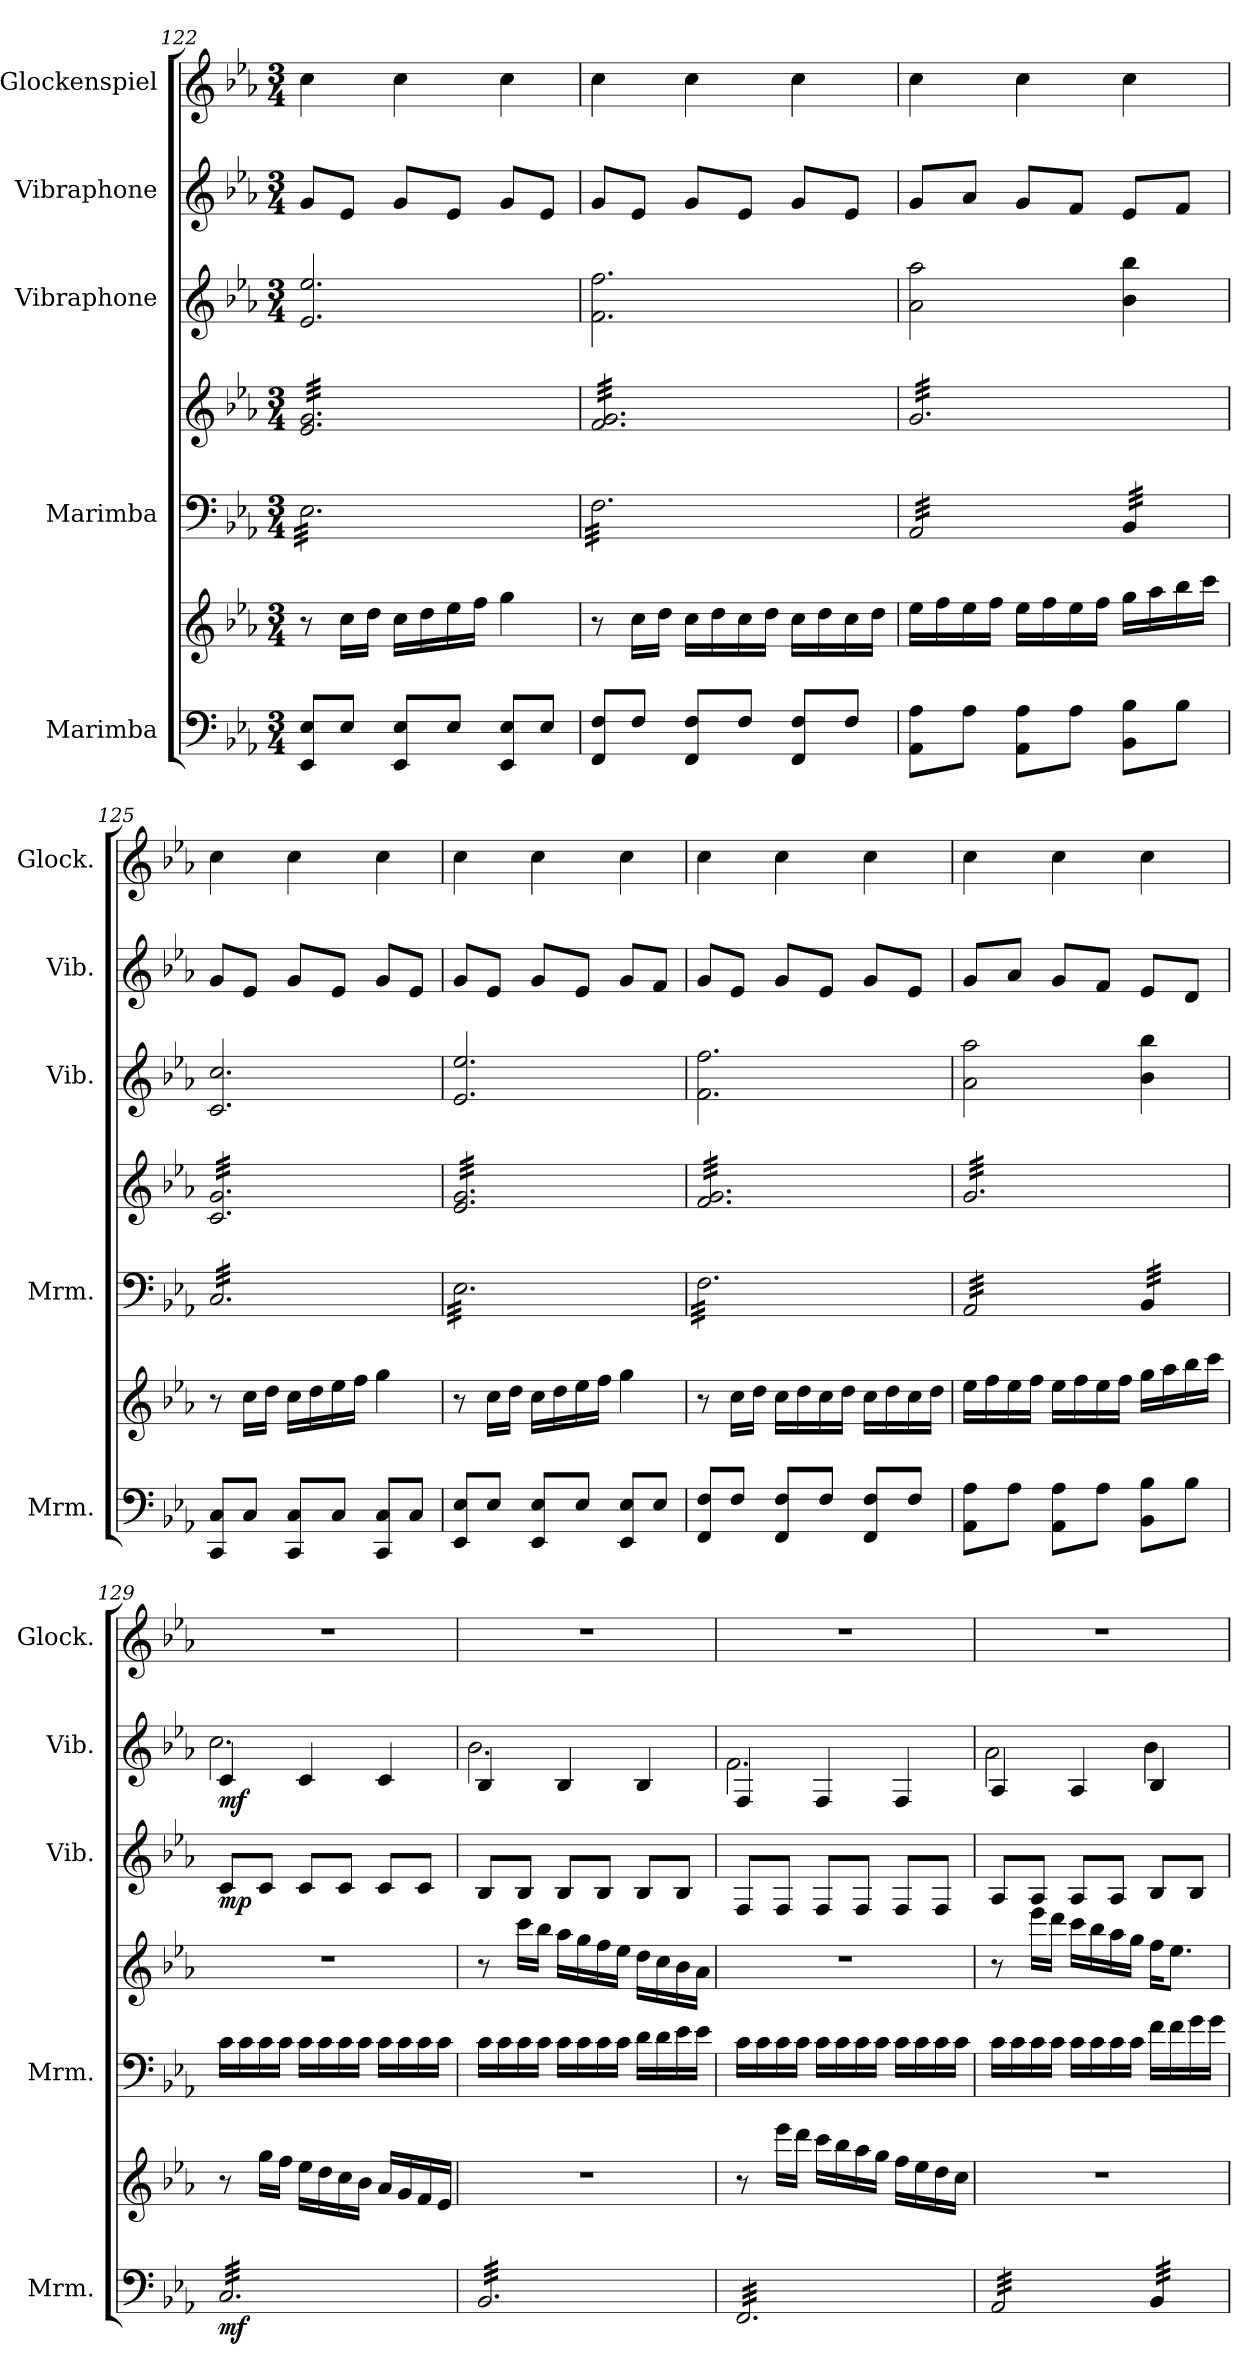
**kern	**kern	**dynam	**kern	**kern	**dynam	**kern	**dynam	**kern	**dynam	**kern
*part5	*part5	*part5	*part4	*part4	*part4	*part3	*part3	*part2	*part2	*part1
*staff7	*staff6	*staff6/7	*staff5	*staff4	*staff4/5	*staff3	*staff3	*staff2	*staff2	*staff1
*I"Marimba	*	*	*I"Marimba	*	*	*I"Vibraphone	*	*I"Vibraphone	*	*I"Glockenspiel
*I'Mrm.	*	*	*I'Mrm.	*	*	*I'Vib.	*	*I'Vib.	*	*I'Glock.
*clefF4	*clefG2	*	*clefF4	*clefG2	*	*clefG2	*	*clefG2	*	*clefG2
*	*	*	*	*	*	*	*	*	*	*ITrd-14c-24
*k[b-e-a-]	*k[b-e-a-]	*	*k[b-e-a-]	*k[b-e-a-]	*	*k[b-e-a-]	*	*k[b-e-a-]	*	*k[b-e-a-]
*M3/4	*M3/4	*	*M3/4	*M3/4	*	*M3/4	*	*M3/4	*	*M3/4
=122	=122	=122	=122	=122	=122	=122	=122	=122	=122	=122
*	*	*	*tremolo	*	*	*	*	*	*	*
*	*	*	*	*tremolo	*	*	*	*	*	*
8EE-/ 8E-/L	8r	.	32E-\LLL	32e-/ 32g/LLL	.	2.e-/ 2.ee-/	.	8g/L	.	4cccc\
.	.	.	32E-\	32e-/ 32g/	.	.	.	.	.	.
.	.	.	32E-\	32e-/ 32g/	.	.	.	.	.	.
.	.	.	32E-\	32e-/ 32g/	.	.	.	.	.	.
8E-/J	16cc\LL	.	32E-\	32e-/ 32g/	.	.	.	8e-/J	.	.
.	.	.	32E-\	32e-/ 32g/	.	.	.	.	.	.
.	16dd\JJ	.	32E-\	32e-/ 32g/	.	.	.	.	.	.
.	.	.	32E-\	32e-/ 32g/	.	.	.	.	.	.
8EE-/ 8E-/L	16cc\LL	.	32E-\	32e-/ 32g/	.	.	.	8g/L	.	4cccc\
.	.	.	32E-\	32e-/ 32g/	.	.	.	.	.	.
.	16dd\	.	32E-\	32e-/ 32g/	.	.	.	.	.	.
.	.	.	32E-\	32e-/ 32g/	.	.	.	.	.	.
8E-/J	16ee-\	.	32E-\	32e-/ 32g/	.	.	.	8e-/J	.	.
.	.	.	32E-\	32e-/ 32g/	.	.	.	.	.	.
.	16ff\JJ	.	32E-\	32e-/ 32g/	.	.	.	.	.	.
.	.	.	32E-\	32e-/ 32g/	.	.	.	.	.	.
8EE-/ 8E-/L	4gg\	.	32E-\	32e-/ 32g/	.	.	.	8g/L	.	4cccc\
.	.	.	32E-\	32e-/ 32g/	.	.	.	.	.	.
.	.	.	32E-\	32e-/ 32g/	.	.	.	.	.	.
.	.	.	32E-\	32e-/ 32g/	.	.	.	.	.	.
8E-/J	.	.	32E-\	32e-/ 32g/	.	.	.	8e-/J	.	.
.	.	.	32E-\	32e-/ 32g/	.	.	.	.	.	.
.	.	.	32E-\	32e-/ 32g/	.	.	.	.	.	.
.	.	.	32E-\JJJ	32e-/ 32g/JJJ	.	.	.	.	.	.
!!LO:PB:g=z
=123	=123	=123	=123	=123	=123	=123	=123	=123	=123	=123
8FF/ 8F/L	8r	.	32F\LLL	32f/ 32g/LLL	.	2.f\ 2.ff\	.	8g/L	.	4cccc\
.	.	.	32F\	32f/ 32g/	.	.	.	.	.	.
.	.	.	32F\	32f/ 32g/	.	.	.	.	.	.
.	.	.	32F\	32f/ 32g/	.	.	.	.	.	.
8F/J	16cc\LL	.	32F\	32f/ 32g/	.	.	.	8e-/J	.	.
.	.	.	32F\	32f/ 32g/	.	.	.	.	.	.
.	16dd\JJ	.	32F\	32f/ 32g/	.	.	.	.	.	.
.	.	.	32F\	32f/ 32g/	.	.	.	.	.	.
8FF/ 8F/L	16cc\LL	.	32F\	32f/ 32g/	.	.	.	8g/L	.	4cccc\
.	.	.	32F\	32f/ 32g/	.	.	.	.	.	.
.	16dd\	.	32F\	32f/ 32g/	.	.	.	.	.	.
.	.	.	32F\	32f/ 32g/	.	.	.	.	.	.
8F/J	16cc\	.	32F\	32f/ 32g/	.	.	.	8e-/J	.	.
.	.	.	32F\	32f/ 32g/	.	.	.	.	.	.
.	16dd\JJ	.	32F\	32f/ 32g/	.	.	.	.	.	.
.	.	.	32F\	32f/ 32g/	.	.	.	.	.	.
8FF/ 8F/L	16cc\LL	.	32F\	32f/ 32g/	.	.	.	8g/L	.	4cccc\
.	.	.	32F\	32f/ 32g/	.	.	.	.	.	.
.	16dd\	.	32F\	32f/ 32g/	.	.	.	.	.	.
.	.	.	32F\	32f/ 32g/	.	.	.	.	.	.
8F/J	16cc\	.	32F\	32f/ 32g/	.	.	.	8e-/J	.	.
.	.	.	32F\	32f/ 32g/	.	.	.	.	.	.
.	16dd\JJ	.	32F\	32f/ 32g/	.	.	.	.	.	.
.	.	.	32F\JJJ	32f/ 32g/JJJ	.	.	.	.	.	.
=124	=124	=124	=124	=124	=124	=124	=124	=124	=124	=124
8AA-\ 8A-\L	16ee-\LL	.	32AA-/LLL	32g/LLL	.	2a-\ 2aa-\	.	8g/L	.	4cccc\
.	.	.	32AA-/	32g/	.	.	.	.	.	.
.	16ff\	.	32AA-/	32g/	.	.	.	.	.	.
.	.	.	32AA-/	32g/	.	.	.	.	.	.
8A-\J	16ee-\	.	32AA-/	32g/	.	.	.	8a-/J	.	.
.	.	.	32AA-/	32g/	.	.	.	.	.	.
.	16ff\JJ	.	32AA-/	32g/	.	.	.	.	.	.
.	.	.	32AA-/	32g/	.	.	.	.	.	.
8AA-\ 8A-\L	16ee-\LL	.	32AA-/	32g/	.	.	.	8g/L	.	4cccc\
.	.	.	32AA-/	32g/	.	.	.	.	.	.
.	16ff\	.	32AA-/	32g/	.	.	.	.	.	.
.	.	.	32AA-/	32g/	.	.	.	.	.	.
8A-\J	16ee-\	.	32AA-/	32g/	.	.	.	8f/J	.	.
.	.	.	32AA-/	32g/	.	.	.	.	.	.
.	16ff\JJ	.	32AA-/	32g/	.	.	.	.	.	.
.	.	.	32AA-/JJJ	32g/	.	.	.	.	.	.
8BB-\ 8B-\L	16gg\LL	.	32BB-/LLL	32g/	.	4b-\ 4bb-\	.	8e-/L	.	4cccc\
.	.	.	32BB-/	32g/	.	.	.	.	.	.
.	16aa-\	.	32BB-/	32g/	.	.	.	.	.	.
.	.	.	32BB-/	32g/	.	.	.	.	.	.
8B-\J	16bb-\	.	32BB-/	32g/	.	.	.	8f/J	.	.
.	.	.	32BB-/	32g/	.	.	.	.	.	.
.	16ccc\JJ	.	32BB-/	32g/	.	.	.	.	.	.
.	.	.	32BB-/JJJ	32g/JJJ	.	.	.	.	.	.
=125	=125	=125	=125	=125	=125	=125	=125	=125	=125	=125
!	!	!	!	!	!LO:DY:b	!	!	!	!	!
!	!	!	!	!	!LO:DY:n=1:b	!	!	!	!	!
8CC/ 8C/L	8r	.	32C/LLL	32c/ 32g/LLL	mp mp	2.c/ 2.cc/	.	8g/L	.	4cccc\
.	.	.	32C/	32c/ 32g/	.	.	.	.	.	.
.	.	.	32C/	32c/ 32g/	.	.	.	.	.	.
.	.	.	32C/	32c/ 32g/	.	.	.	.	.	.
8C/J	16cc\LL	.	32C/	32c/ 32g/	.	.	.	8e-/J	.	.
.	.	.	32C/	32c/ 32g/	.	.	.	.	.	.
.	16dd\JJ	.	32C/	32c/ 32g/	.	.	.	.	.	.
.	.	.	32C/	32c/ 32g/	.	.	.	.	.	.
8CC/ 8C/L	16cc\LL	.	32C/	32c/ 32g/	.	.	.	8g/L	.	4cccc\
.	.	.	32C/	32c/ 32g/	.	.	.	.	.	.
.	16dd\	.	32C/	32c/ 32g/	.	.	.	.	.	.
.	.	.	32C/	32c/ 32g/	.	.	.	.	.	.
8C/J	16ee-\	.	32C/	32c/ 32g/	.	.	.	8e-/J	.	.
.	.	.	32C/	32c/ 32g/	.	.	.	.	.	.
.	16ff\JJ	.	32C/	32c/ 32g/	.	.	.	.	.	.
.	.	.	32C/	32c/ 32g/	.	.	.	.	.	.
8CC/ 8C/L	4gg\	.	32C/	32c/ 32g/	.	.	.	8g/L	.	4cccc\
.	.	.	32C/	32c/ 32g/	.	.	.	.	.	.
.	.	.	32C/	32c/ 32g/	.	.	.	.	.	.
.	.	.	32C/	32c/ 32g/	.	.	.	.	.	.
8C/J	.	.	32C/	32c/ 32g/	.	.	.	8e-/J	.	.
.	.	.	32C/	32c/ 32g/	.	.	.	.	.	.
.	.	.	32C/	32c/ 32g/	.	.	.	.	.	.
.	.	.	32C/JJJ	32c/ 32g/JJJ	.	.	.	.	.	.
=126	=126	=126	=126	=126	=126	=126	=126	=126	=126	=126
8EE-/ 8E-/L	8r	.	32E-\LLL	32e-/ 32g/LLL	.	2.e-/ 2.ee-/	.	8g/L	.	4cccc\
.	.	.	32E-\	32e-/ 32g/	.	.	.	.	.	.
.	.	.	32E-\	32e-/ 32g/	.	.	.	.	.	.
.	.	.	32E-\	32e-/ 32g/	.	.	.	.	.	.
8E-/J	16cc\LL	.	32E-\	32e-/ 32g/	.	.	.	8e-/J	.	.
.	.	.	32E-\	32e-/ 32g/	.	.	.	.	.	.
.	16dd\JJ	.	32E-\	32e-/ 32g/	.	.	.	.	.	.
.	.	.	32E-\	32e-/ 32g/	.	.	.	.	.	.
8EE-/ 8E-/L	16cc\LL	.	32E-\	32e-/ 32g/	.	.	.	8g/L	.	4cccc\
.	.	.	32E-\	32e-/ 32g/	.	.	.	.	.	.
.	16dd\	.	32E-\	32e-/ 32g/	.	.	.	.	.	.
.	.	.	32E-\	32e-/ 32g/	.	.	.	.	.	.
8E-/J	16ee-\	.	32E-\	32e-/ 32g/	.	.	.	8e-/J	.	.
.	.	.	32E-\	32e-/ 32g/	.	.	.	.	.	.
.	16ff\JJ	.	32E-\	32e-/ 32g/	.	.	.	.	.	.
.	.	.	32E-\	32e-/ 32g/	.	.	.	.	.	.
8EE-/ 8E-/L	4gg\	.	32E-\	32e-/ 32g/	.	.	.	8g/L	.	4cccc\
.	.	.	32E-\	32e-/ 32g/	.	.	.	.	.	.
.	.	.	32E-\	32e-/ 32g/	.	.	.	.	.	.
.	.	.	32E-\	32e-/ 32g/	.	.	.	.	.	.
8E-/J	.	.	32E-\	32e-/ 32g/	.	.	.	8f/J	.	.
.	.	.	32E-\	32e-/ 32g/	.	.	.	.	.	.
.	.	.	32E-\	32e-/ 32g/	.	.	.	.	.	.
.	.	.	32E-\JJJ	32e-/ 32g/JJJ	.	.	.	.	.	.
=127	=127	=127	=127	=127	=127	=127	=127	=127	=127	=127
8FF/ 8F/L	8r	.	32F\LLL	32f/ 32g/LLL	.	2.f\ 2.ff\	.	8g/L	.	4cccc\
.	.	.	32F\	32f/ 32g/	.	.	.	.	.	.
.	.	.	32F\	32f/ 32g/	.	.	.	.	.	.
.	.	.	32F\	32f/ 32g/	.	.	.	.	.	.
8F/J	16cc\LL	.	32F\	32f/ 32g/	.	.	.	8e-/J	.	.
.	.	.	32F\	32f/ 32g/	.	.	.	.	.	.
.	16dd\JJ	.	32F\	32f/ 32g/	.	.	.	.	.	.
.	.	.	32F\	32f/ 32g/	.	.	.	.	.	.
8FF/ 8F/L	16cc\LL	.	32F\	32f/ 32g/	.	.	.	8g/L	.	4cccc\
.	.	.	32F\	32f/ 32g/	.	.	.	.	.	.
.	16dd\	.	32F\	32f/ 32g/	.	.	.	.	.	.
.	.	.	32F\	32f/ 32g/	.	.	.	.	.	.
8F/J	16cc\	.	32F\	32f/ 32g/	.	.	.	8e-/J	.	.
.	.	.	32F\	32f/ 32g/	.	.	.	.	.	.
.	16dd\JJ	.	32F\	32f/ 32g/	.	.	.	.	.	.
.	.	.	32F\	32f/ 32g/	.	.	.	.	.	.
8FF/ 8F/L	16cc\LL	.	32F\	32f/ 32g/	.	.	.	8g/L	.	4cccc\
.	.	.	32F\	32f/ 32g/	.	.	.	.	.	.
.	16dd\	.	32F\	32f/ 32g/	.	.	.	.	.	.
.	.	.	32F\	32f/ 32g/	.	.	.	.	.	.
8F/J	16cc\	.	32F\	32f/ 32g/	.	.	.	8e-/J	.	.
.	.	.	32F\	32f/ 32g/	.	.	.	.	.	.
.	16dd\JJ	.	32F\	32f/ 32g/	.	.	.	.	.	.
.	.	.	32F\JJJ	32f/ 32g/JJJ	.	.	.	.	.	.
!!LO:PB:g=z
=128	=128	=128	=128	=128	=128	=128	=128	=128	=128	=128
8AA-\ 8A-\L	16ee-\LL	.	32AA-/LLL	32g/LLL	.	2a-\ 2aa-\	.	8g/L	.	4cccc\
.	.	.	32AA-/	32g/	.	.	.	.	.	.
.	16ff\	.	32AA-/	32g/	.	.	.	.	.	.
.	.	.	32AA-/	32g/	.	.	.	.	.	.
8A-\J	16ee-\	.	32AA-/	32g/	.	.	.	8a-/J	.	.
.	.	.	32AA-/	32g/	.	.	.	.	.	.
.	16ff\JJ	.	32AA-/	32g/	.	.	.	.	.	.
.	.	.	32AA-/	32g/	.	.	.	.	.	.
8AA-\ 8A-\L	16ee-\LL	.	32AA-/	32g/	.	.	.	8g/L	.	4cccc\
.	.	.	32AA-/	32g/	.	.	.	.	.	.
.	16ff\	.	32AA-/	32g/	.	.	.	.	.	.
.	.	.	32AA-/	32g/	.	.	.	.	.	.
8A-\J	16ee-\	.	32AA-/	32g/	.	.	.	8f/J	.	.
.	.	.	32AA-/	32g/	.	.	.	.	.	.
.	16ff\JJ	.	32AA-/	32g/	.	.	.	.	.	.
.	.	.	32AA-/JJJ	32g/	.	.	.	.	.	.
8BB-\ 8B-\L	16gg\LL	.	32BB-/LLL	32g/	.	4b-\ 4bb-\	.	8e-/L	.	4cccc\
.	.	.	32BB-/	32g/	.	.	.	.	.	.
.	16aa-\	.	32BB-/	32g/	.	.	.	.	.	.
.	.	.	32BB-/	32g/	.	.	.	.	.	.
8B-\J	16bb-\	.	32BB-/	32g/	.	.	.	8d/J	.	.
.	.	.	32BB-/	32g/	.	.	.	.	.	.
.	16ccc\JJ	.	32BB-/	32g/	.	.	.	.	.	.
.	.	.	32BB-/JJJ	32g/JJJ	.	.	.	.	.	.
*	*	*	*	*Xtremolo	*	*	*	*	*	*
*	*	*	*Xtremolo	*	*	*	*	*	*	*
=129	=129	=129	=129	=129	=129	=129	=129	=129	=129	=129
*	*	*	*	*	*	*	*	*^	*	*
!	!	!LO:DY:b=2	!	!	!	!	!LO:DY:b	!	!	!LO:DY:b	!
*tremolo	*	*	*	*	*	*	*	*	*	*	*
32C/LLL	8r	mf	16c\LL	2.r	.	8c/L	mp	4c/	2.cc\	mf	2.r
32C/	.	.	.	.	.	.	.	.	.	.	.
32C/	.	.	16c\	.	.	.	.	.	.	.	.
32C/	.	.	.	.	.	.	.	.	.	.	.
32C/	16gg\LL	.	16c\	.	.	8c/J	.	.	.	.	.
32C/	.	.	.	.	.	.	.	.	.	.	.
32C/	16ff\JJ	.	16c\JJ	.	.	.	.	.	.	.	.
32C/	.	.	.	.	.	.	.	.	.	.	.
32C/	16ee-\LL	.	16c\LL	.	.	8c/L	.	4c/	.	.	.
32C/	.	.	.	.	.	.	.	.	.	.	.
32C/	16dd\	.	16c\	.	.	.	.	.	.	.	.
32C/	.	.	.	.	.	.	.	.	.	.	.
32C/	16cc\	.	16c\	.	.	8c/J	.	.	.	.	.
32C/	.	.	.	.	.	.	.	.	.	.	.
32C/	16b-\JJ	.	16c\JJ	.	.	.	.	.	.	.	.
32C/	.	.	.	.	.	.	.	.	.	.	.
32C/	16a-/LL	.	16c\LL	.	.	8c/L	.	4c/	.	.	.
32C/	.	.	.	.	.	.	.	.	.	.	.
32C/	16g/	.	16c\	.	.	.	.	.	.	.	.
32C/	.	.	.	.	.	.	.	.	.	.	.
32C/	16f/	.	16c\	.	.	8c/J	.	.	.	.	.
32C/	.	.	.	.	.	.	.	.	.	.	.
32C/	16e-/JJ	.	16c\JJ	.	.	.	.	.	.	.	.
32C/JJJ	.	.	.	.	.	.	.	.	.	.	.
=130	=130	=130	=130	=130	=130	=130	=130	=130	=130	=130	=130
32BB-/LLL	2.r	.	16c\LL	8r	.	8B-/L	.	4B-/	2.b-\	.	2.r
32BB-/	.	.	.	.	.	.	.	.	.	.	.
32BB-/	.	.	16c\	.	.	.	.	.	.	.	.
32BB-/	.	.	.	.	.	.	.	.	.	.	.
32BB-/	.	.	16c\	16ccc\LL	.	8B-/J	.	.	.	.	.
32BB-/	.	.	.	.	.	.	.	.	.	.	.
32BB-/	.	.	16c\JJ	16bb-\JJ	.	.	.	.	.	.	.
32BB-/	.	.	.	.	.	.	.	.	.	.	.
32BB-/	.	.	16c\LL	16aa-\LL	.	8B-/L	.	4B-/	.	.	.
32BB-/	.	.	.	.	.	.	.	.	.	.	.
32BB-/	.	.	16c\	16gg\	.	.	.	.	.	.	.
32BB-/	.	.	.	.	.	.	.	.	.	.	.
32BB-/	.	.	16c\	16ff\	.	8B-/J	.	.	.	.	.
32BB-/	.	.	.	.	.	.	.	.	.	.	.
32BB-/	.	.	16c\JJ	16ee-\JJ	.	.	.	.	.	.	.
32BB-/	.	.	.	.	.	.	.	.	.	.	.
32BB-/	.	.	16d\LL	16dd\LL	.	8B-/L	.	4B-/	.	.	.
32BB-/	.	.	.	.	.	.	.	.	.	.	.
32BB-/	.	.	16d\	16cc\	.	.	.	.	.	.	.
32BB-/	.	.	.	.	.	.	.	.	.	.	.
32BB-/	.	.	16e-\	16b-\	.	8B-/J	.	.	.	.	.
32BB-/	.	.	.	.	.	.	.	.	.	.	.
32BB-/	.	.	16e-\JJ	16a-\JJ	.	.	.	.	.	.	.
32BB-/JJJ	.	.	.	.	.	.	.	.	.	.	.
=131	=131	=131	=131	=131	=131	=131	=131	=131	=131	=131	=131
32FF/LLL	8r	.	16c\LL	2.r	.	8F/L	.	4F/	2.f\	.	2.r
32FF/	.	.	.	.	.	.	.	.	.	.	.
32FF/	.	.	16c\	.	.	.	.	.	.	.	.
32FF/	.	.	.	.	.	.	.	.	.	.	.
32FF/	16eee-\LL	.	16c\	.	.	8F/J	.	.	.	.	.
32FF/	.	.	.	.	.	.	.	.	.	.	.
32FF/	16ddd\JJ	.	16c\JJ	.	.	.	.	.	.	.	.
32FF/	.	.	.	.	.	.	.	.	.	.	.
32FF/	16ccc\LL	.	16c\LL	.	.	8F/L	.	4F/	.	.	.
32FF/	.	.	.	.	.	.	.	.	.	.	.
32FF/	16bb-\	.	16c\	.	.	.	.	.	.	.	.
32FF/	.	.	.	.	.	.	.	.	.	.	.
32FF/	16aa-\	.	16c\	.	.	8F/J	.	.	.	.	.
32FF/	.	.	.	.	.	.	.	.	.	.	.
32FF/	16gg\JJ	.	16c\JJ	.	.	.	.	.	.	.	.
32FF/	.	.	.	.	.	.	.	.	.	.	.
32FF/	16ff\LL	.	16c\LL	.	.	8F/L	.	4F/	.	.	.
32FF/	.	.	.	.	.	.	.	.	.	.	.
32FF/	16ee-\	.	16c\	.	.	.	.	.	.	.	.
32FF/	.	.	.	.	.	.	.	.	.	.	.
32FF/	16dd\	.	16c\	.	.	8F/J	.	.	.	.	.
32FF/	.	.	.	.	.	.	.	.	.	.	.
32FF/	16cc\JJ	.	16c\JJ	.	.	.	.	.	.	.	.
32FF/JJJ	.	.	.	.	.	.	.	.	.	.	.
!!LO:PB:g=z
=132	=132	=132	=132	=132	=132	=132	=132	=132	=132	=132	=132
32AA-/LLL	2.r	.	16c\LL	8r	.	8A-/L	.	4A-/	2a-\	.	2.r
32AA-/	.	.	.	.	.	.	.	.	.	.	.
32AA-/	.	.	16c\	.	.	.	.	.	.	.	.
32AA-/	.	.	.	.	.	.	.	.	.	.	.
32AA-/	.	.	16c\	16eee-\LL	.	8A-/J	.	.	.	.	.
32AA-/	.	.	.	.	.	.	.	.	.	.	.
32AA-/	.	.	16c\JJ	16ddd\JJ	.	.	.	.	.	.	.
32AA-/	.	.	.	.	.	.	.	.	.	.	.
32AA-/	.	.	16c\LL	16ccc\LL	.	8A-/L	.	4A-/	.	.	.
32AA-/	.	.	.	.	.	.	.	.	.	.	.
32AA-/	.	.	16c\	16bb-\	.	.	.	.	.	.	.
32AA-/	.	.	.	.	.	.	.	.	.	.	.
32AA-/	.	.	16c\	16aa-\	.	8A-/J	.	.	.	.	.
32AA-/	.	.	.	.	.	.	.	.	.	.	.
32AA-/	.	.	16c\JJ	16gg\JJ	.	.	.	.	.	.	.
32AA-/JJJ	.	.	.	.	.	.	.	.	.	.	.
32BB-/LLL	.	.	16f\LL	16ff\KL	.	8B-/L	.	4B-/	4b-\	.	.
32BB-/	.	.	.	.	.	.	.	.	.	.	.
32BB-/	.	.	16f\	8.ee-\J	.	.	.	.	.	.	.
32BB-/	.	.	.	.	.	.	.	.	.	.	.
32BB-/	.	.	16g\	.	.	8B-/J	.	.	.	.	.
32BB-/	.	.	.	.	.	.	.	.	.	.	.
32BB-/	.	.	16g\JJ	.	.	.	.	.	.	.	.
32BB-/JJJ	.	.	.	.	.	.	.	.	.	.	.
*Xtremolo	*	*	*	*	*	*	*	*	*	*	*
*	*	*	*	*	*	*	*	*v	*v	*	*
=	=	=	=	=	=	=	=	=	=	=
*-	*-	*-	*-	*-	*-	*-	*-	*-	*-	*-
